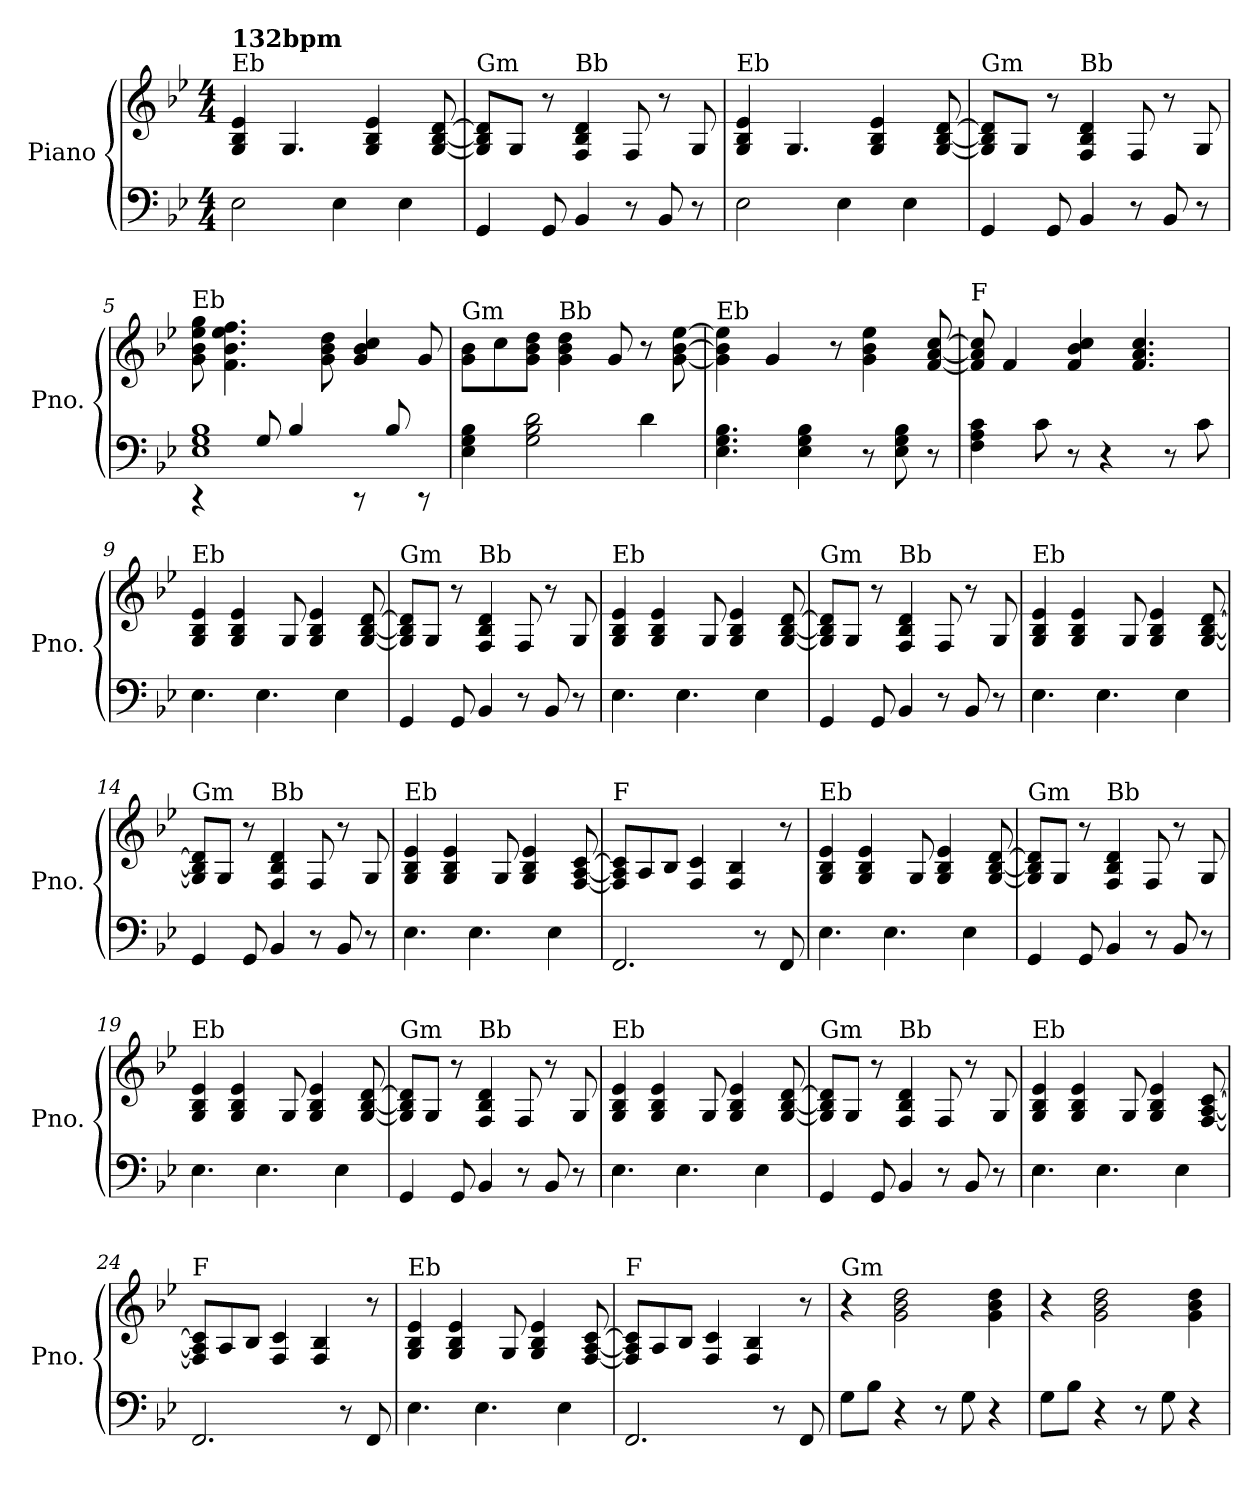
**kern	**kern
*part1	*part1
*staff2	*staff1
*I"Piano	*
*I'Pno.	*
*clefF4	*clefG2
*k[b-e-]	*k[b-e-]
*M4/4	*M4/4
=1	=1
!	!LO:TX:a:t=Eb
!	!LO:TX:a:B:t=132bpm
2E-\	4G/ 4B-/ 4e-/
.	4.G/
4E-\	.
.	4G/ 4B-/ 4e-/
4E-\	.
.	[8G/ [8B-/ [8d/
=2	=2
!	!LO:TX:a:t=Gm
4GG/	8G/] 8B-/] 8d/]L
.	8G/J
8GG/	8r
!	!LO:TX:a:t=Bb
4BB-/	4F/ 4B-/ 4d/
8r	8F/
8BB-/	8r
8r	8G/
=3	=3
!	!LO:TX:a:t=Eb
2E-\	4G/ 4B-/ 4e-/
.	4.G/
4E-\	.
.	4G/ 4B-/ 4e-/
4E-\	.
.	[8G/ [8B-/ [8d/
=4	=4
!	!LO:TX:a:t=Gm
4GG/	8G/] 8B-/] 8d/]L
.	8G/J
8GG/	8r
!	!LO:TX:a:t=Bb
4BB-/	4F/ 4B-/ 4d/
8r	8F/
8BB-/	8r
8r	8G/
!!LO:LB:g=z
=5	=5
*^	*
!	!	!LO:TX:a:t=Eb
4rCC	1E- 1G 1B-	8g\ 8b-\ 8ee-\ 8gg\
.	.	4.f\ 4.b-\ 4.ee-\ 4.ff\
8G/	.	.
4B-/	.	.
.	.	8g\ 8b-\ 8dd\
8rCC	.	4g/ 4b-/ 4cc/
8B-/	.	.
8rCC	.	8g/
*v	*v	*
=6	=6
!	!LO:TX:a:t=Gm
4E-\ 4G\ 4B-\	8g\ 8b-\L
.	8cc\
2G\ 2B-\ 2d\	8g\ 8b-\ 8dd\J
!	!LO:TX:a:t=Bb
.	4g\ 4b-\ 4dd\
.	8g/
4d\	8r
.	[8g\ [8b-\ [8ee-\
=7	=7
!	!LO:TX:a:t=Eb
4.E-\ 4.G\ 4.B-\	4g\] 4b-\] 4ee-\]
.	4g/
4E-\ 4G\ 4B-\	.
.	8r
8r	4g\ 4b-\ 4ee-\
8E-\ 8G\ 8B-\	.
8r	[8f/ [8a/ [8cc/
=8	=8
!	!LO:TX:a:t=F
4F\ 4A\ 4c\	8f/] 8a/] 8cc/]
.	4f/
8c\	.
8r	4f/ 4b-/ 4cc/
4r	.
.	4.f/ 4.a/ 4.cc/
8r	.
8c\	.
=9	=9
!	!LO:TX:a:t=Eb
4.E-\	4G/ 4B-/ 4e-/
.	4G/ 4B-/ 4e-/
4.E-\	.
.	8G/
.	4G/ 4B-/ 4e-/
4E-\	.
.	[8G/ [8B-/ [8d/
!!LO:LB:g=z
=10	=10
!	!LO:TX:a:t=Gm
4GG/	8G/] 8B-/] 8d/]L
.	8G/J
8GG/	8r
!	!LO:TX:a:t=Bb
4BB-/	4F/ 4B-/ 4d/
8r	8F/
8BB-/	8r
8r	8G/
=11	=11
!	!LO:TX:a:t=Eb
4.E-\	4G/ 4B-/ 4e-/
.	4G/ 4B-/ 4e-/
4.E-\	.
.	8G/
.	4G/ 4B-/ 4e-/
4E-\	.
.	[8G/ [8B-/ [8d/
=12	=12
!	!LO:TX:a:t=Gm
4GG/	8G/] 8B-/] 8d/]L
.	8G/J
8GG/	8r
!	!LO:TX:a:t=Bb
4BB-/	4F/ 4B-/ 4d/
8r	8F/
8BB-/	8r
8r	8G/
=13	=13
!	!LO:TX:a:t=Eb
4.E-\	4G/ 4B-/ 4e-/
.	4G/ 4B-/ 4e-/
4.E-\	.
.	8G/
.	4G/ 4B-/ 4e-/
4E-\	.
.	[8G/ [8B-/ [8d/
!!LO:LB:g=z
=14	=14
!	!LO:TX:a:t=Gm
4GG/	8G/] 8B-/] 8d/]L
.	8G/J
8GG/	8r
!	!LO:TX:a:t=Bb
4BB-/	4F/ 4B-/ 4d/
8r	8F/
8BB-/	8r
8r	8G/
=15	=15
!	!LO:TX:a:t=Eb
4.E-\	4G/ 4B-/ 4e-/
.	4G/ 4B-/ 4e-/
4.E-\	.
.	8G/
.	4G/ 4B-/ 4e-/
4E-\	.
.	[8F/ [8A/ [8c/
=16	=16
!	!LO:TX:a:t=F
2.FF/	8F/] 8A/] 8c/]L
.	8A/
.	8B-/J
.	4F/ 4c/
.	4F/ 4B-/
8r	.
8FF/	8r
=17	=17
!	!LO:TX:a:t=Eb
4.E-\	4G/ 4B-/ 4e-/
.	4G/ 4B-/ 4e-/
4.E-\	.
.	8G/
.	4G/ 4B-/ 4e-/
4E-\	.
.	[8G/ [8B-/ [8d/
!!LO:LB:g=z
=18	=18
!	!LO:TX:a:t=Gm
4GG/	8G/] 8B-/] 8d/]L
.	8G/J
8GG/	8r
!	!LO:TX:a:t=Bb
4BB-/	4F/ 4B-/ 4d/
8r	8F/
8BB-/	8r
8r	8G/
=19	=19
!	!LO:TX:a:t=Eb
4.E-\	4G/ 4B-/ 4e-/
.	4G/ 4B-/ 4e-/
4.E-\	.
.	8G/
.	4G/ 4B-/ 4e-/
4E-\	.
.	[8G/ [8B-/ [8d/
=20	=20
!	!LO:TX:a:t=Gm
4GG/	8G/] 8B-/] 8d/]L
.	8G/J
8GG/	8r
!	!LO:TX:a:t=Bb
4BB-/	4F/ 4B-/ 4d/
8r	8F/
8BB-/	8r
8r	8G/
=21	=21
!	!LO:TX:a:t=Eb
4.E-\	4G/ 4B-/ 4e-/
.	4G/ 4B-/ 4e-/
4.E-\	.
.	8G/
.	4G/ 4B-/ 4e-/
4E-\	.
.	[8G/ [8B-/ [8d/
!!LO:PB:g=z
=22	=22
!	!LO:TX:a:t=Gm
4GG/	8G/] 8B-/] 8d/]L
.	8G/J
8GG/	8r
!	!LO:TX:a:t=Bb
4BB-/	4F/ 4B-/ 4d/
8r	8F/
8BB-/	8r
8r	8G/
=23	=23
!	!LO:TX:a:t=Eb
4.E-\	4G/ 4B-/ 4e-/
.	4G/ 4B-/ 4e-/
4.E-\	.
.	8G/
.	4G/ 4B-/ 4e-/
4E-\	.
.	[8F/ [8A/ [8c/
=24	=24
!	!LO:TX:a:t=F
2.FF/	8F/] 8A/] 8c/]L
.	8A/
.	8B-/J
.	4F/ 4c/
.	4F/ 4B-/
8r	.
8FF/	8r
=25	=25
!	!LO:TX:a:t=Eb
4.E-\	4G/ 4B-/ 4e-/
.	4G/ 4B-/ 4e-/
4.E-\	.
.	8G/
.	4G/ 4B-/ 4e-/
4E-\	.
.	[8F/ [8A/ [8c/
!!LO:LB:g=z
=26	=26
!	!LO:TX:a:t=F
2.FF/	8F/] 8A/] 8c/]L
.	8A/
.	8B-/J
.	4F/ 4c/
.	4F/ 4B-/
8r	.
8FF/	8r
=27	=27
!	!LO:TX:a:t=Gm
8G\L	4r
8B-\J	.
4r	2g\ 2b-\ 2dd\
8r	.
8G\	.
4r	4g\ 4b-\ 4dd\
=28	=28
8G\L	4r
8B-\J	.
4r	2g\ 2b-\ 2dd\
8r	.
8G\	.
4r	4g\ 4b-\ 4dd\
=	=
*-	*-
